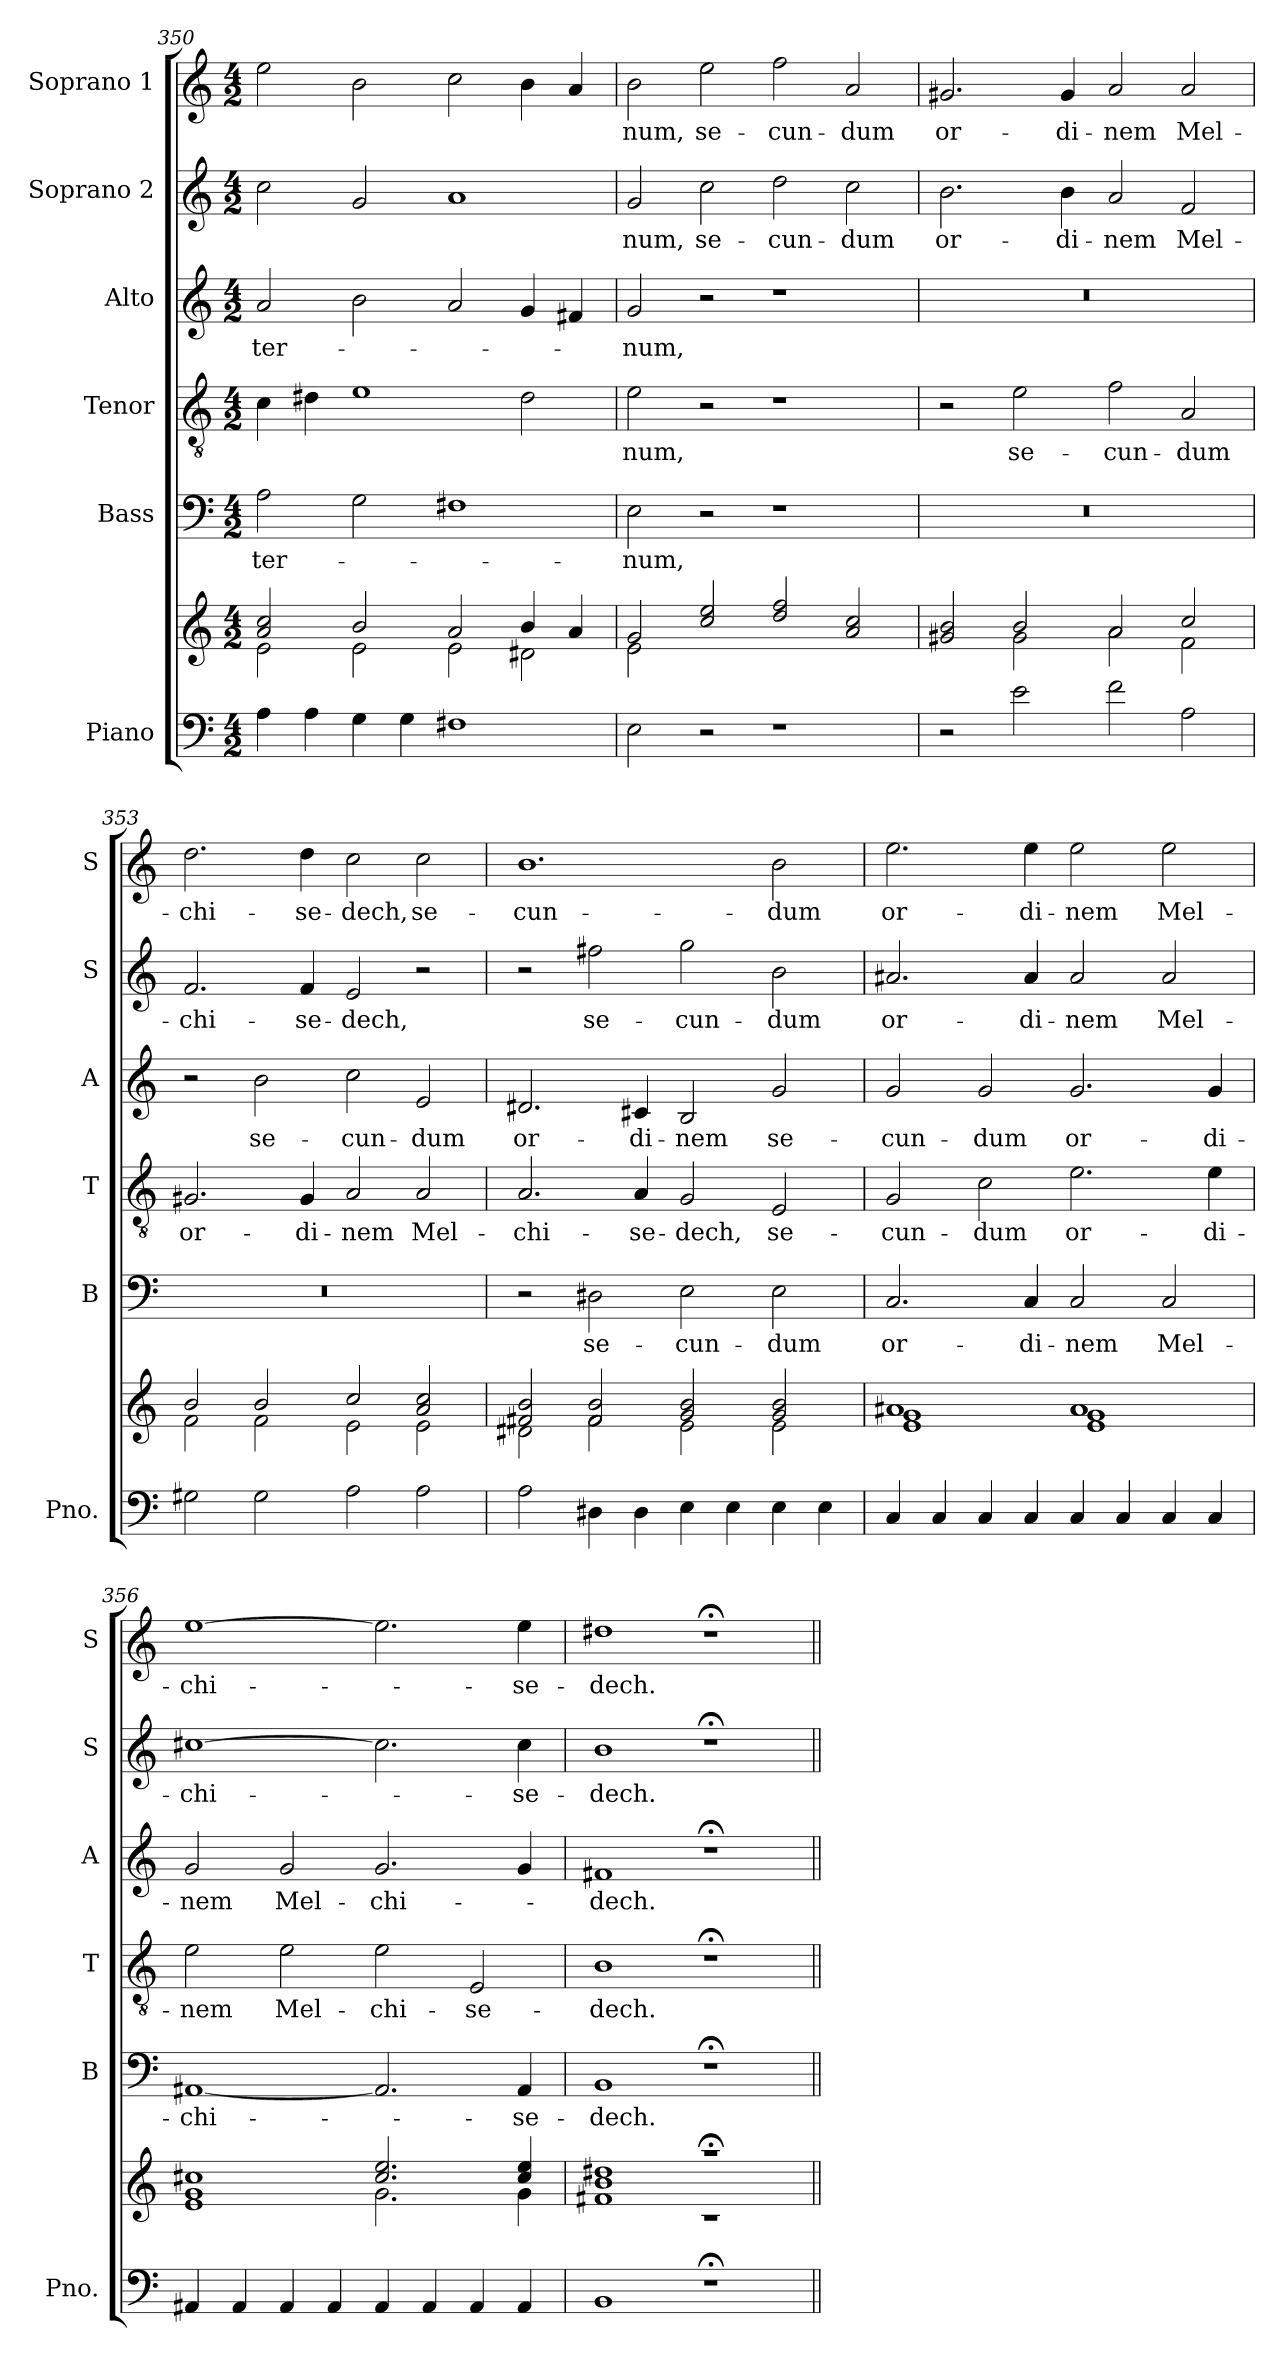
**kern	**kern	**kern	**text	**kern	**text	**kern	**text	**kern	**text	**kern	**text
*part6	*part6	*part5	*part5	*part4	*part4	*part3	*part3	*part2	*part2	*part1	*part1
*staff7	*staff6	*staff5	*staff5	*staff4	*staff4	*staff3	*staff3	*staff2	*staff2	*staff1	*staff1
*I"Piano	*	*I"Bass	*	*I"Tenor	*	*I"Alto	*	*I"Soprano 2	*	*I"Soprano 1	*
*I'Pno.	*	*I'B	*	*I'T	*	*I'A	*	*I'S	*	*I'S	*
*clefF4	*clefG2	*clefF4	*	*clefGv2	*	*clefG2	*	*clefG2	*	*clefG2	*
*k[]	*k[]	*k[]	*	*k[]	*	*k[]	*	*k[]	*	*k[]	*
*a:	*a:	*a:	*	*a:	*	*a:	*	*a:	*	*a:	*
*M4/2	*M4/2	*M4/2	*	*M4/2	*	*M4/2	*	*M4/2	*	*M4/2	*
=350	=350	=350	=350	=350	=350	=350	=350	=350	=350	=350	=350
*	*^	*	*	*	*	*	*	*	*	*	*
!	!	!	!	!LO:LY:b	!	!	!	!LO:LY:b	!	!	!	!
4A\	2a/ 2cc/	2e\	2A\	-ter-	4c\	.	2a/	-ter-	2cc\	.	2ee\	.
4A\	.	.	.	.	4d#X\	.	.	.	.	.	.	.
4G\	2b/	2e\	2G\	.	1e	.	2b\	.	2g/	.	2b\	.
4G\	.	.	.	.	.	.	.	.	.	.	.	.
1F#X	2a/	2e\	1F#X	.	.	.	2a/	.	1a	.	2cc\	.
.	4b/	2d#X\	.	.	2d#\	.	4g/	.	.	.	4b\	.
.	4a/	.	.	.	.	.	4f#X/	.	.	.	4a/	.
=351	=351	=351	=351	=351	=351	=351	=351	=351	=351	=351	=351	=351
!	!	!	!	!LO:LY:b	!	!LO:LY:b	!	!LO:LY:b	!	!LO:LY:b	!	!LO:LY:b
2E\	2g/	2e\	2E\	-num,	2e\	-num,	2g/	-num,	2g/	-num,	2b\	-num,
!	!	!	!	!	!	!	!	!	!	!LO:LY:b	!	!LO:LY:b
2r	2cc/ 2ee/	2ryy	2r	.	2r	.	2r	.	2cc\	se-	2ee\	se-
!	!	!	!	!	!	!	!	!	!	!LO:LY:b	!	!LO:LY:b
1r	2dd/ 2ff/	1ryy	1r	.	1r	.	1r	.	2dd\	-cun-	2ff\	-cun-
!	!	!	!	!	!	!	!	!	!	!LO:LY:b	!	!LO:LY:b
.	2a/ 2cc/	.	.	.	.	.	.	.	2cc\	-dum	2a/	-dum
!!LO:PB:g=z
=352	=352	=352	=352	=352	=352	=352	=352	=352	=352	=352	=352	=352
!	!	!	!	!	!	!	!	!	!	!LO:LY:b	!	!LO:LY:b
2r	2g#X/ 2b/	2ryy	0r	.	2r	.	0r	.	2.b\	or-	2.g#X/	or-
!	!	!	!	!	!	!LO:LY:b	!	!	!	!	!	!
2e\	2b/	2g#\	.	.	2e\	se-	.	.	.	.	.	.
!	!	!	!	!	!	!	!	!	!	!LO:LY:b	!	!LO:LY:b
.	.	.	.	.	.	.	.	.	4b\	-di-	4g#/	-di-
!	!	!	!	!	!	!LO:LY:b	!	!	!	!LO:LY:b	!	!LO:LY:b
2f\	2a/	2a\	.	.	2f\	-cun-	.	.	2a/	-nem	2a/	-nem
!	!	!	!	!	!	!LO:LY:b	!	!	!	!LO:LY:b	!	!LO:LY:b
2A\	2cc/	2f\	.	.	2A/	-dum	.	.	2f/	Mel-	2a/	Mel-
=353	=353	=353	=353	=353	=353	=353	=353	=353	=353	=353	=353	=353
!	!	!	!	!	!	!LO:LY:b	!	!	!	!LO:LY:b	!	!LO:LY:b
2G#X\	2b/	2f\	0r	.	2.G#X/	or-	2r	.	2.f/	-chi-	2.dd\	-chi-
!	!	!	!	!	!	!	!	!LO:LY:b	!	!	!	!
2G#\	2b/	2f\	.	.	.	.	2b\	se-	.	.	.	.
!	!	!	!	!	!	!LO:LY:b	!	!	!	!LO:LY:b	!	!LO:LY:b
.	.	.	.	.	4G#/	-di-	.	.	4f/	-se-	4dd\	-se-
!	!	!	!	!	!	!LO:LY:b	!	!LO:LY:b	!	!LO:LY:b	!	!LO:LY:b
2A\	2cc/	2e\	.	.	2A/	-nem	2cc\	-cun-	2e/	-dech,	2cc\	-dech,
!	!	!	!	!	!	!LO:LY:b	!	!LO:LY:b	!	!	!	!LO:LY:b
2A\	2a/ 2cc/	2e\	.	.	2A/	Mel-	2e/	-dum	2r	.	2cc\	se-
=354	=354	=354	=354	=354	=354	=354	=354	=354	=354	=354	=354	=354
!	!	!	!	!	!	!LO:LY:b	!	!LO:LY:b	!	!	!	!LO:LY:b
2A\	2f#X/ 2b/	2d#X\	2r	.	2.A/	-chi-	2.d#X/	or-	2r	.	1.b	-cun-
!	!	!	!	!LO:LY:b	!	!	!	!	!	!LO:LY:b	!	!
4D#X\	2f#/ 2b/	2f#\	2D#X\	se-	.	.	.	.	2ff#X\	se-	.	.
!	!	!	!	!	!	!LO:LY:b	!	!LO:LY:b	!	!	!	!
4D#\	.	.	.	.	4A/	-se-	4c#X/	-di-	.	.	.	.
!	!	!	!	!LO:LY:b	!	!LO:LY:b	!	!LO:LY:b	!	!LO:LY:b	!	!
4E\	2g/ 2b/	2e\	2E\	-cun-	2G/	-dech,	2B/	-nem	2gg\	-cun-	.	.
4E\	.	.	.	.	.	.	.	.	.	.	.	.
!	!	!	!	!LO:LY:b	!	!LO:LY:b	!	!LO:LY:b	!	!LO:LY:b	!	!LO:LY:b
4E\	2g/ 2b/	2e\	2E\	-dum	2E/	se-	2g/	se-	2b\	-dum	2b\	-dum
4E\	.	.	.	.	.	.	.	.	.	.	.	.
=355	=355	=355	=355	=355	=355	=355	=355	=355	=355	=355	=355	=355
!	!	!	!	!LO:LY:b	!	!LO:LY:b	!	!LO:LY:b	!	!LO:LY:b	!	!LO:LY:b
4C/	1a#X	1e 1g	2.C/	or-	2G/	-cun-	2g/	-cun-	2.a#X/	or-	2.ee\	or-
4C/	.	.	.	.	.	.	.	.	.	.	.	.
!	!	!	!	!	!	!LO:LY:b	!	!LO:LY:b	!	!	!	!
4C/	.	.	.	.	2c\	-dum	2g/	-dum	.	.	.	.
!	!	!	!	!LO:LY:b	!	!	!	!	!	!LO:LY:b	!	!LO:LY:b
4C/	.	.	4C/	-di-	.	.	.	.	4a#/	-di-	4ee\	-di-
!	!	!	!	!LO:LY:b	!	!LO:LY:b	!	!LO:LY:b	!	!LO:LY:b	!	!LO:LY:b
4C/	1a#	1e 1g	2C/	-nem	2.e\	or-	2.g/	or-	2a#/	-nem	2ee\	-nem
4C/	.	.	.	.	.	.	.	.	.	.	.	.
!	!	!	!	!LO:LY:b	!	!	!	!	!	!LO:LY:b	!	!LO:LY:b
4C/	.	.	2C/	Mel-	.	.	.	.	2a#/	Mel-	2ee\	Mel-
!	!	!	!	!	!	!LO:LY:b	!	!LO:LY:b	!	!	!	!
4C/	.	.	.	.	4e\	-di-	4g/	-di-	.	.	.	.
=356	=356	=356	=356	=356	=356	=356	=356	=356	=356	=356	=356	=356
!	!	!	!	!LO:LY:b	!	!LO:LY:b	!	!LO:LY:b	!	!LO:LY:b	!	!LO:LY:b
4AA#X/	1cc#X	1e 1g	[1AA#X	-chi-	2e\	-nem	2g/	-nem	[1cc#X	-chi-	[1ee	-chi-
4AA#/	.	.	.	.	.	.	.	.	.	.	.	.
!	!	!	!	!	!	!LO:LY:b	!	!LO:LY:b	!	!	!	!
4AA#/	.	.	.	.	2e\	Mel-	2g/	Mel-	.	.	.	.
4AA#/	.	.	.	.	.	.	.	.	.	.	.	.
!	!	!	!	!	!	!LO:LY:b	!	!LO:LY:b	!	!	!	!
4AA#/	2.cc#/ 2.ee/	2.g\	2.AA#/]	.	2e\	-chi-	2.g/	-chi-	2.cc#\]	.	2.ee\]	.
4AA#/	.	.	.	.	.	.	.	.	.	.	.	.
!	!	!	!	!	!	!LO:LY:b	!	!	!	!	!	!
4AA#/	.	.	.	.	2E/	-se-	.	.	.	.	.	.
!	!	!	!	!LO:LY:b	!	!	!	!	!	!LO:LY:b	!	!LO:LY:b
4AA#/	4cc#/ 4ee/	4g\	4AA#/	-se-	.	.	4g/	.	4cc#\	-se-	4ee\	-se-
!!LO:LB:g=z
=357	=357	=357	=357	=357	=357	=357	=357	=357	=357	=357	=357	=357
!	!	!	!	!LO:LY:b	!	!LO:LY:b	!	!LO:LY:b	!	!LO:LY:b	!	!LO:LY:b
1BB	1b 1dd#X	1f#X	1BB	-dech.	1B	-dech.	1f#X	-dech.	1b	-dech.	1dd#X	-dech.
1r;<	1r;<aa	1rc	1r;<	.	1r;<	.	1r;<	.	1r;<	.	1r;<	.
*	*v	*v	*	*	*	*	*	*	*	*	*	*
=||	=||	=||	=||	=||	=||	=||	=||	=||	=||	=||	=||
*-	*-	*-	*-	*-	*-	*-	*-	*-	*-	*-	*-
